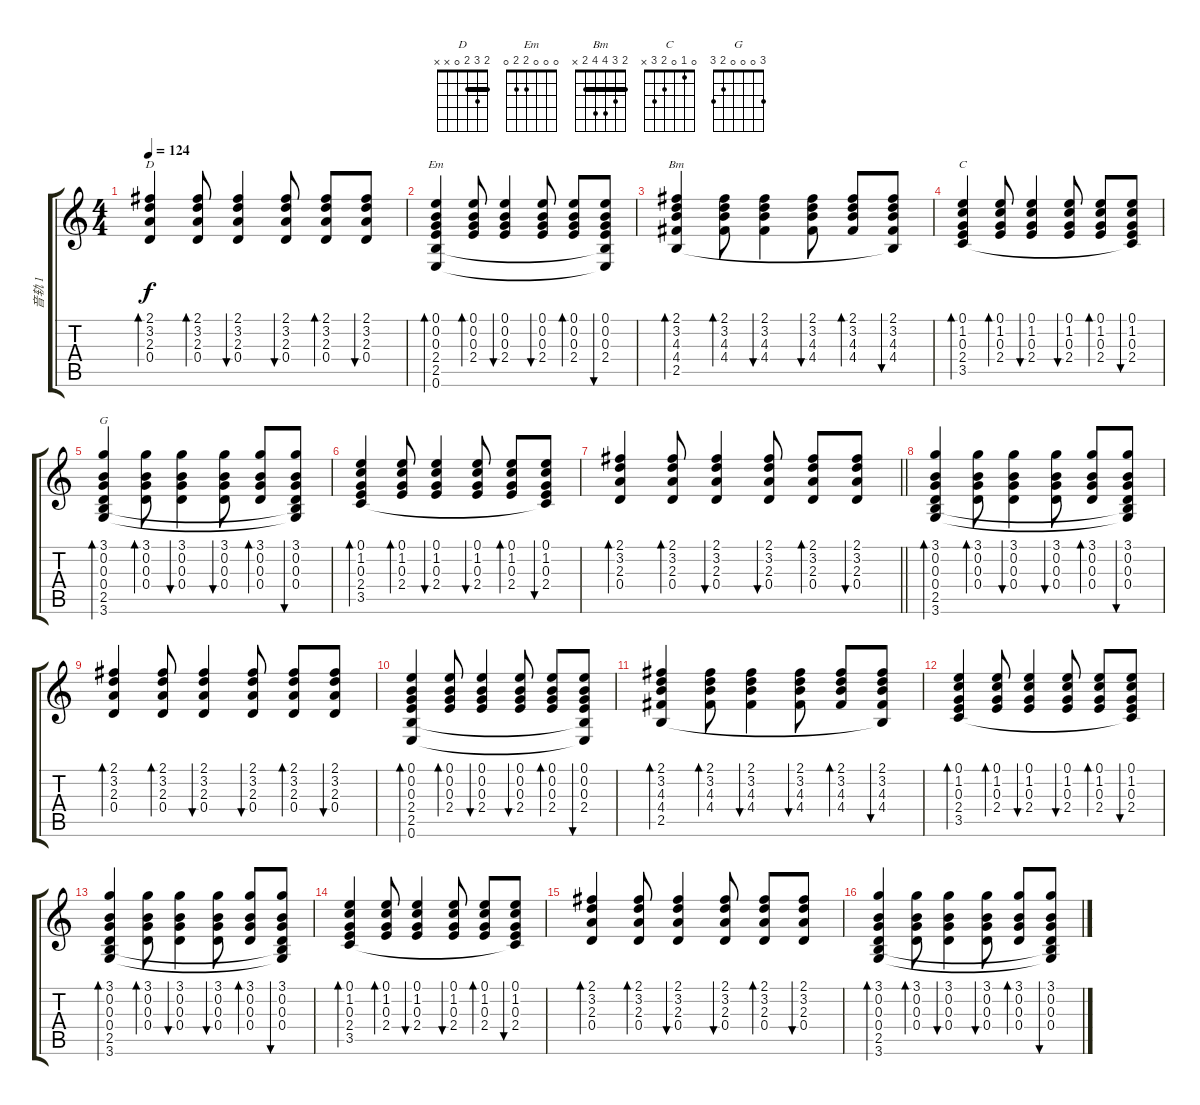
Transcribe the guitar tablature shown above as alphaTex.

\track ("音轨 1" "音轨 1") {instrument acousticguitarsteel}
\staff {score tabs}
\tuning (E4 B3 G3 D3 A2 E2) {hide}
\chord ("D" 2 3 2 0 x x) {barre 2}
\chord ("Em" 0 0 0 2 2 0)
\chord ("Bm" 2 3 4 4 2 x) {barre 2}
\chord ("C" 0 1 0 2 3 x)
\chord ("G" 3 0 0 0 2 3)
\ts (4 4)
\tempo 124
\clef g2
\ks c
(2.1 3.2 2.3 0.4).4{bd 30 ch "D" dy f} (2.1 3.2 2.3 0.4).8{bd 30} (2.1 3.2 2.3 0.4).4{bu 30} (2.1 3.2 2.3 0.4).8{bu 30} (2.1 3.2 2.3 0.4).8{bd 30} (2.1 3.2 2.3 0.4).8{bu 30} |
(0.1 0.2 0.3 2.4 2.5 0.6).4{bd 30 ch "Em"} (0.1 0.2 0.3 2.4).8{bd 30} (0.1 0.2 0.3 2.4).4{bu 30} (0.1 0.2 0.3 2.4).8{bu 30} (0.1 0.2 0.3 2.4).8{bd 30} (0.1 0.2 0.3 2.4 2.5{t} 0.6{t}).8{bu 30} |
(2.1 3.2 4.3 4.4 2.5).4{bd 30 ch "Bm"} (2.1 3.2 4.3 4.4).8{bd 30} (2.1 3.2 4.3 4.4).4{bu 30} (2.1 3.2 4.3 4.4).8{bu 30} (2.1 3.2 4.3 4.4).8{bd 30} (2.1 3.2 4.3 4.4 2.5{t}).8{bu 30} |
(0.1 1.2 0.3 2.4 3.5).4{bd 30 ch "C"} (0.1 1.2 0.3 2.4).8{bd 30} (0.1 1.2 0.3 2.4).4{bu 30} (0.1 1.2 0.3 2.4).8{bu 30} (0.1 1.2 0.3 2.4).8{bd 30} (0.1 1.2 0.3 2.4 3.5{t}).8{bu 30} |
(3.1 0.2 0.3 0.4 2.5 3.6).4{bd 30 ch "G"} (3.1 0.2 0.3 0.4).8{bd 30} (3.1 0.2 0.3 0.4).4{bu 30} (3.1 0.2 0.3 0.4).8{bu 30} (3.1 0.2 0.3 0.4).8{bd 30} (3.1 0.2 0.3 0.4 2.5{t} 3.6{t}).8{bu 30} |
(0.1 1.2 0.3 2.4 3.5).4{bd 30} (0.1 1.2 0.3 2.4).8{bd 30} (0.1 1.2 0.3 2.4).4{bu 30} (0.1 1.2 0.3 2.4).8{bu 30} (0.1 1.2 0.3 2.4).8{bd 30} (0.1 1.2 0.3 2.4 3.5{t}).8{bu 30} |
\barLineRight lightlight
(2.1 3.2 2.3 0.4).4{bd 30} (2.1 3.2 2.3 0.4).8{bd 30} (2.1 3.2 2.3 0.4).4{bu 30} (2.1 3.2 2.3 0.4).8{bu 30} (2.1 3.2 2.3 0.4).8{bd 30} (2.1 3.2 2.3 0.4).8{bu 30} |
(3.1 0.2 0.3 0.4 2.5 3.6).4{bd 30} (3.1 0.2 0.3 0.4).8{bd 30} (3.1 0.2 0.3 0.4).4{bu 30} (3.1 0.2 0.3 0.4).8{bu 30} (3.1 0.2 0.3 0.4).8{bd 30} (3.1 0.2 0.3 0.4 2.5{t} 3.6{t}).8{bu 30} |
(2.1 3.2 2.3 0.4).4{bd 30} (2.1 3.2 2.3 0.4).8{bd 30} (2.1 3.2 2.3 0.4).4{bu 30} (2.1 3.2 2.3 0.4).8{bu 30} (2.1 3.2 2.3 0.4).8{bd 30} (2.1 3.2 2.3 0.4).8{bu 30} |
(0.1 0.2 0.3 2.4 2.5 0.6).4{bd 30} (0.1 0.2 0.3 2.4).8{bd 30} (0.1 0.2 0.3 2.4).4{bu 30} (0.1 0.2 0.3 2.4).8{bu 30} (0.1 0.2 0.3 2.4).8{bd 30} (0.1 0.2 0.3 2.4 2.5{t} 0.6{t}).8{bu 30} |
(2.1 3.2 4.3 4.4 2.5).4{bd 30} (2.1 3.2 4.3 4.4).8{bd 30} (2.1 3.2 4.3 4.4).4{bu 30} (2.1 3.2 4.3 4.4).8{bu 30} (2.1 3.2 4.3 4.4).8{bd 30} (2.1 3.2 4.3 4.4 2.5{t}).8{bu 30} |
(0.1 1.2 0.3 2.4 3.5).4{bd 30} (0.1 1.2 0.3 2.4).8{bd 30} (0.1 1.2 0.3 2.4).4{bu 30} (0.1 1.2 0.3 2.4).8{bu 30} (0.1 1.2 0.3 2.4).8{bd 30} (0.1 1.2 0.3 2.4 3.5{t}).8{bu 30} |
(3.1 0.2 0.3 0.4 2.5 3.6).4{bd 30} (3.1 0.2 0.3 0.4).8{bd 30} (3.1 0.2 0.3 0.4).4{bu 30} (3.1 0.2 0.3 0.4).8{bu 30} (3.1 0.2 0.3 0.4).8{bd 30} (3.1 0.2 0.3 0.4 2.5{t} 3.6{t}).8{bu 30} |
(0.1 1.2 0.3 2.4 3.5).4{bd 30} (0.1 1.2 0.3 2.4).8{bd 30} (0.1 1.2 0.3 2.4).4{bu 30} (0.1 1.2 0.3 2.4).8{bu 30} (0.1 1.2 0.3 2.4).8{bd 30} (0.1 1.2 0.3 2.4 3.5{t}).8{bu 30} |
(2.1 3.2 2.3 0.4).4{bd 30} (2.1 3.2 2.3 0.4).8{bd 30} (2.1 3.2 2.3 0.4).4{bu 30} (2.1 3.2 2.3 0.4).8{bu 30} (2.1 3.2 2.3 0.4).8{bd 30} (2.1 3.2 2.3 0.4).8{bu 30} |
(3.1 0.2 0.3 0.4 2.5 3.6).4{bd 30} (3.1 0.2 0.3 0.4).8{bd 30} (3.1 0.2 0.3 0.4).4{bu 30} (3.1 0.2 0.3 0.4).8{bu 30} (3.1 0.2 0.3 0.4).8{bd 30} (3.1 0.2 0.3 0.4 2.5{t} 3.6{t}).8{bu 30}
